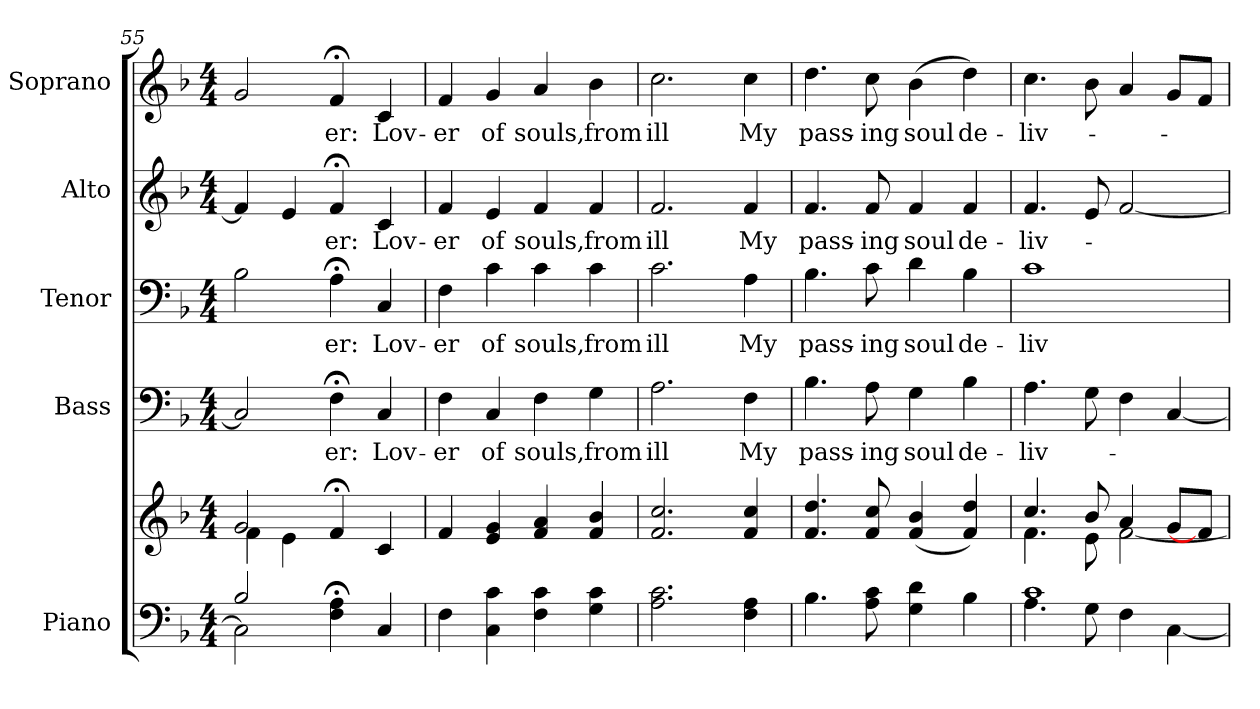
**kern	**kern	**kern	**text	**kern	**text	**kern	**text	**kern	**text
*part5	*part5	*part4	*part4	*part3	*part3	*part2	*part2	*part1	*part1
*staff6	*staff5	*staff4	*staff4	*staff3	*staff3	*staff2	*staff2	*staff1	*staff1
*I"Piano	*	*I"Bass	*	*I"Tenor	*	*I"Alto	*	*I"Soprano	*
*I'Pno.	*	*I'B.	*	*I'T.	*	*I'A.	*	*I'S.	*
*clefF4	*clefG2	*clefF4	*	*clefF4	*	*clefG2	*	*clefG2	*
*k[b-]	*k[b-]	*k[b-]	*	*k[b-]	*	*k[b-]	*	*k[b-]	*
*F:	*F:	*F:	*	*F:	*	*F:	*	*F:	*
*M4/4	*M4/4	*M4/4	*	*M4/4	*	*M4/4	*	*M4/4	*
=55	=55	=55	=55	=55	=55	=55	=55	=55	=55
*^	*^	*	*	*	*	*	*	*	*
*	*^	*	*	*	*	*	*	*	*	*	*
2B-i/	2Ci\]	2ryy	2gi/	4fi\	2Ci/]	.	2B-i\	.	4fi/]	.	2gi/	.
.	.	.	.	4ei\	.	.	.	.	4ei/	.	.	.
!	!	!	!	!	!	!LO:LY:b:color=#000000	!	!	!	!	!	!
!	!	!	!	!	!	!	!	!LO:LY:b:color=#000000	!	!	!	!
!	!	!	!	!	!	!	!	!	!	!LO:LY:b:color=#000000	!	!
!	!	!	!	!	!	!	!	!	!	!	!	!LO:LY:b:color=#000000
4Fi\; 4Ai;	2ryy	2ryy	4f;i/	2ryy	4F;i\	-er:	4A;i\	-er:	4f;i/	-er:	4f;i/	-er:
!	!	!	!	!	!	!LO:LY:b:color=#000000	!	!	!	!	!	!
!	!	!	!	!	!	!	!	!LO:LY:b:color=#000000	!	!	!	!
!	!	!	!	!	!	!	!	!	!	!LO:LY:b:color=#000000	!	!
!	!	!	!	!	!	!	!	!	!	!	!	!LO:LY:b:color=#000000
4Ci/	.	.	4ci/	.	4Ci/	Lov-	4Ci/	Lov-	4ci/	Lov-	4ci/	Lov-
*v	*v	*v	*	*	*	*	*	*	*	*	*	*
*	*v	*v	*	*	*	*	*	*	*	*
!!LO:PB:g=z
=56	=56	=56	=56	=56	=56	=56	=56	=56	=56
!	!	!	!LO:LY:b:color=#000000	!	!	!	!	!	!
!	!	!	!	!	!LO:LY:b:color=#000000	!	!	!	!
!	!	!	!	!	!	!	!LO:LY:b:color=#000000	!	!
!	!	!	!	!	!	!	!	!	!LO:LY:b:color=#000000
4Fi\	4fi/	4Fi\	-er	4Fi\	-er	4fi/	-er	4fi/	-er
!	!	!	!LO:LY:b:color=#000000	!	!	!	!	!	!
!	!	!	!	!	!LO:LY:b:color=#000000	!	!	!	!
!	!	!	!	!	!	!	!LO:LY:b:color=#000000	!	!
!	!	!	!	!	!	!	!	!	!LO:LY:b:color=#000000
4Ci\ 4ci	4ei/ 4gi	4Ci/	of	4ci\	of	4ei/	of	4gi/	of
!	!	!	!LO:LY:b:color=#000000	!	!	!	!	!	!
!	!	!	!	!	!LO:LY:b:color=#000000	!	!	!	!
!	!	!	!	!	!	!	!LO:LY:b:color=#000000	!	!
!	!	!	!	!	!	!	!	!	!LO:LY:b:color=#000000
4Fi\ 4ci	4fi/ 4ai	4Fi\	souls,	4ci\	souls,	4fi/	souls,	4ai/	souls,
!	!	!	!LO:LY:b:color=#000000	!	!	!	!	!	!
!	!	!	!	!	!LO:LY:b:color=#000000	!	!	!	!
!	!	!	!	!	!	!	!LO:LY:b:color=#000000	!	!
!	!	!	!	!	!	!	!	!	!LO:LY:b:color=#000000
4Gi\ 4ci	4fi/ 4b-i	4Gi\	from	4ci\	from	4fi/	from	4b-i\	from
=57	=57	=57	=57	=57	=57	=57	=57	=57	=57
!	!	!	!LO:LY:b:color=#000000	!	!	!	!	!	!
!	!	!	!	!	!LO:LY:b:color=#000000	!	!	!	!
!	!	!	!	!	!	!	!LO:LY:b:color=#000000	!	!
!	!	!	!	!	!	!	!	!	!LO:LY:b:color=#000000
2.Ai\ 2.ci	2.fi/ 2.cci	2.Ai\	ill	2.ci\	ill	2.fi/	ill	2.cci\	ill
!	!	!	!LO:LY:b:color=#000000	!	!	!	!	!	!
!	!	!	!	!	!LO:LY:b:color=#000000	!	!	!	!
!	!	!	!	!	!	!	!LO:LY:b:color=#000000	!	!
!	!	!	!	!	!	!	!	!	!LO:LY:b:color=#000000
4Fi\ 4Ai	4fi/ 4cci	4Fi\	My	4Ai\	My	4fi/	My	4cci\	My
!!LO:PB:g=z
=58	=58	=58	=58	=58	=58	=58	=58	=58	=58
!	!	!	!LO:LY:b:color=#000000	!	!	!	!	!	!
!	!	!	!	!	!LO:LY:b:color=#000000	!	!	!	!
!	!	!	!	!	!	!	!LO:LY:b:color=#000000	!	!
!	!	!	!	!	!	!	!	!	!LO:LY:b:color=#000000
4.B-i\	4.fi/ 4.ddi	4.B-i\	pass-	4.B-i\	pass-	4.fi/	pass-	4.ddi\	pass-
!	!	!	!LO:LY:b:color=#000000	!	!	!	!	!	!
!	!	!	!	!	!LO:LY:b:color=#000000	!	!	!	!
!	!	!	!	!	!	!	!LO:LY:b:color=#000000	!	!
!	!	!	!	!	!	!	!	!	!LO:LY:b:color=#000000
8Ai\ 8ci	8fi/ 8cci	8Ai\	-ing	8ci\	-ing	8fi/	-ing	8cci\	-ing
!	!	!	!LO:LY:b:color=#000000	!	!	!	!	!	!
!	!	!	!	!	!LO:LY:b:color=#000000	!	!	!	!
!	!	!	!	!	!	!	!LO:LY:b:color=#000000	!	!
!	!	!	!	!	!	!	!	!	!LO:LY:b:color=#000000
4Gi\ 4di	(4fi/ 4b-i	4Gi\	soul	4di\	soul	4fi/	soul	(4b-i\	soul
!	!	!	!LO:LY:b:color=#000000	!	!	!	!	!	!
!	!	!	!	!	!LO:LY:b:color=#000000	!	!	!	!
!	!	!	!	!	!	!	!LO:LY:b:color=#000000	!	!
!	!	!	!	!	!	!	!	!	!LO:LY:b:color=#000000
4B-i\	4fi/ 4ddi)	4B-i\	de-	4B-i\	de-	4fi/	de-	4ddi\)	de-
=59	=59	=59	=59	=59	=59	=59	=59	=59	=59
*^	*^	*	*	*	*	*	*	*	*
!	!	!	!	!	!LO:LY:b:color=#000000	!	!	!	!	!	!
!	!	!	!	!	!	!	!LO:LY:b:color=#000000	!	!	!	!
!	!	!	!	!	!	!	!	!	!LO:LY:b:color=#000000	!	!
!	!	!	!	!	!	!	!	!	!	!	!LO:LY:b:color=#000000
1ci	4.Ai\	4.cci/	4.fi\	4.Ai\	-liv-	1ci	-liv-	4.fi/	-liv-	4.cci\	-liv-
.	8Gi\	8b-i/	8ei\	8Gi\	.	.	.	8ei/	.	8b-i\	.
.	4Fi\	4ai/	[<2fi\	4Fi\	.	.	.	[<2fi/	.	4ai/	.
.	[<4Ci\	8gi/L	.	[<4Ci/	.	.	.	.	.	8gi/L	.
.	.	8fi/J]	.	.	.	.	.	.	.	8fi/J	.
*v	*v	*	*	*	*	*	*	*	*	*	*
*	*v	*v	*	*	*	*	*	*	*	*
=	=	=	=	=	=	=	=	=	=
*-	*-	*-	*-	*-	*-	*-	*-	*-	*-
